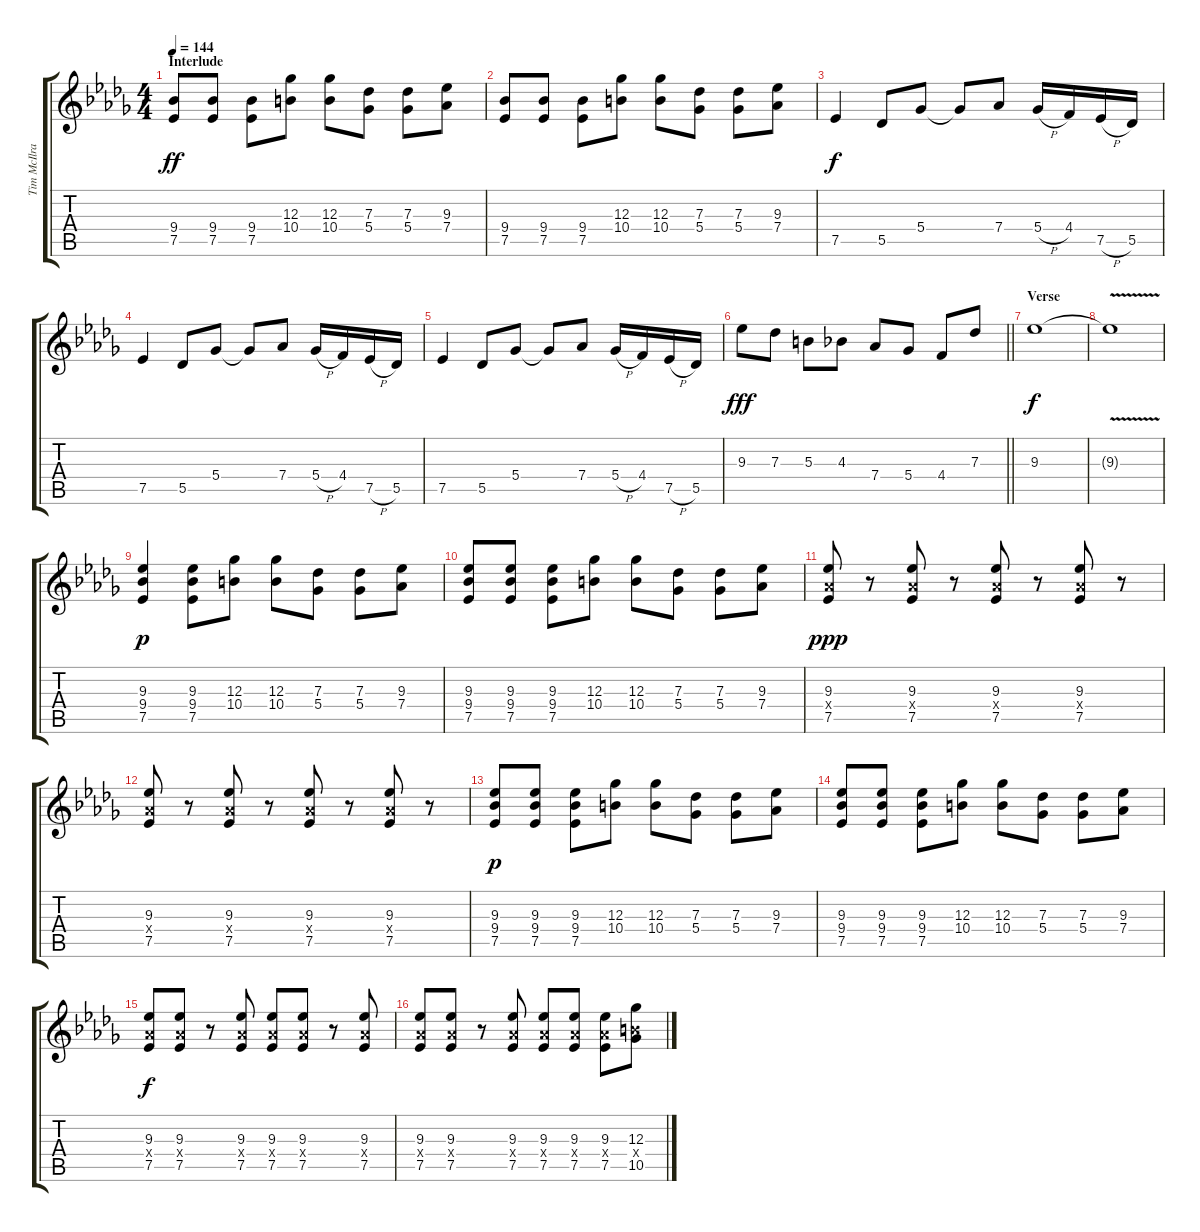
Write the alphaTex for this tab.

\track ("Tim McIlrath - Guitar One" "Tim McIlra") {instrument distortionguitar}
\staff {score tabs}
\tuning (Eb4 Bb3 Gb3 Db3 Ab2 Eb2) {hide}
\ts (4 4)
\section ("" "Interlude")
\tempo 144
\clef g2
\ks db
(9.4 7.5).8{dy ff balance 0} (9.4 7.5).8 (9.4 7.5).8 (12.3 10.4).8 (12.3 10.4).8 (7.3 5.4).8 (7.3 5.4).8 (9.3 7.4).8 |
(9.4 7.5).8 (9.4 7.5).8 (9.4 7.5).8 (12.3 10.4).8 (12.3 10.4).8 (7.3 5.4).8 (7.3 5.4).8 (9.3 7.4).8 |
7.5.4{dy f balance 3} 5.5.8 5.4.8 5.4{t}.8 7.4.8 5.4{h}.16 4.4.16 7.5{h}.16 5.5.16 |
7.5.4 5.5.8 5.4.8 5.4{t}.8 7.4.8 5.4{h}.16 4.4.16 7.5{h}.16 5.5.16 |
7.5.4 5.5.8 5.4.8 5.4{t}.8 7.4.8 5.4{h}.16 4.4.16 7.5{h}.16 5.5.16 |
\barLineRight lightlight
9.3.8{dy fff} 7.3.8 5.3.8 4.3.8 7.4.8 5.4.8 4.4.8 7.3.8 |
\section ("" "Verse")
9.3.1{dy f} |
9.3{v t}.1 |
(9.3 9.4 7.5).4{dy p balance 0} (9.3 9.4 7.5).8 (12.3 10.4).8 (12.3 10.4).8 (7.3 5.4).8 (7.3 5.4).8 (9.3 7.4).8 |
(9.3 9.4 7.5).8 (9.3 9.4 7.5).8 (9.3 9.4 7.5).8 (12.3 10.4).8 (12.3 10.4).8 (7.3 5.4).8 (7.3 5.4).8 (9.3 7.4).8 |
(9.3 7.4{x} 7.5).8{dy ppp volume 3} r.8 (9.3 7.4{x} 7.5).8 r.8 (9.3 7.4{x} 7.5).8 r.8 (9.3 7.4{x} 7.5).8 r.8 |
(9.3 7.4{x} 7.5).8 r.8 (9.3 7.4{x} 7.5).8 r.8 (9.3 7.4{x} 7.5).8 r.8 (9.3 7.4{x} 7.5).8 r.8 |
(9.3 9.4 7.5).8{dy p volume 6} (9.3 9.4 7.5).8 (9.3 9.4 7.5).8 (12.3 10.4).8 (12.3 10.4).8 (7.3 5.4).8 (7.3 5.4).8 (9.3 7.4).8 |
(9.3 9.4 7.5).8 (9.3 9.4 7.5).8 (9.3 9.4 7.5).8 (12.3 10.4).8 (12.3 10.4).8 (7.3 5.4).8 (7.3 5.4).8 (9.3 7.4).8 |
(9.3 7.4{x} 7.5).8{dy f balance 5} (9.3 7.4{x} 7.5).8 r.8 (9.3 7.4{x} 7.5).8 (9.3 7.4{x} 7.5).8 (9.3 7.4{x} 7.5).8 r.8 (9.3 7.4{x} 7.5).8 |
(9.3 7.4{x} 7.5).8 (9.3 7.4{x} 7.5).8 r.8 (9.3 7.4{x} 7.5).8 (9.3 7.4{x} 7.5).8 (9.3 7.4{x} 7.5).8 (9.3 7.4{x} 7.5).8 (12.3 10.4{x} 10.5).8
